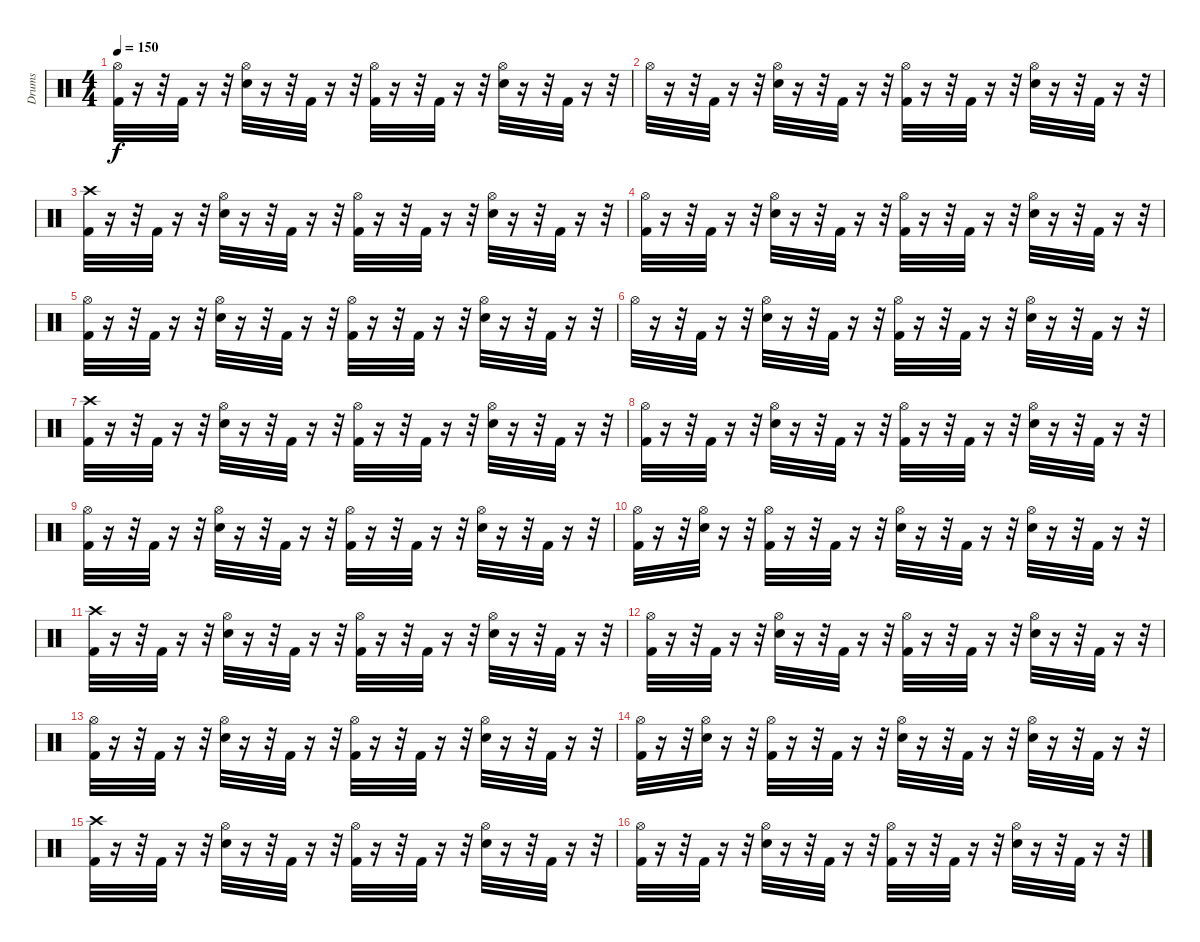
\track ("Drums" "Drums") {instrument percussion}
\staff {score}
\articulation defaults
\ts (4 4)
\tempo 150
\clef neutral
\ks c
("Hi-Hat (open)" "Kick (hit) 2").32{dy f} r.16 r.32 "Kick (hit) 2".32 r.16 r.32 ("Hi-Hat (open)" "Electric Snare (hit)").32 r.16 r.32 "Kick (hit) 2".32 r.16 r.32 ("Hi-Hat (open)" "Kick (hit) 2").32 r.16 r.32 "Kick (hit) 2".32 r.16 r.32 ("Hi-Hat (open)" "Electric Snare (hit)").32 r.16 r.32 "Kick (hit) 2".32 r.16 r.32 |
"Hi-Hat (open)".32 r.16 r.32 "Kick (hit) 2".32 r.16 r.32 ("Hi-Hat (open)" "Electric Snare (hit)").32 r.16 r.32 "Kick (hit) 2".32 r.16 r.32 ("Hi-Hat (open)" "Kick (hit) 2").32 r.16 r.32 "Kick (hit) 2".32 r.16 r.32 ("Hi-Hat (open)" "Electric Snare (hit)").32 r.16 r.32 "Kick (hit) 2".32 r.16 r.32 |
("Crash high (hit)" "Kick (hit) 2").32 r.16 r.32 "Kick (hit) 2".32 r.16 r.32 ("Hi-Hat (open)" "Electric Snare (hit)").32 r.16 r.32 "Kick (hit) 2".32 r.16 r.32 ("Hi-Hat (open)" "Kick (hit) 2").32 r.16 r.32 "Kick (hit) 2".32 r.16 r.32 ("Hi-Hat (open)" "Electric Snare (hit)").32 r.16 r.32 "Kick (hit) 2".32 r.16 r.32 |
("Hi-Hat (open)" "Kick (hit) 2").32 r.16 r.32 "Kick (hit) 2".32 r.16 r.32 ("Hi-Hat (open)" "Electric Snare (hit)").32 r.16 r.32 "Kick (hit) 2".32 r.16 r.32 ("Hi-Hat (open)" "Kick (hit) 2").32 r.16 r.32 "Kick (hit) 2".32 r.16 r.32 ("Hi-Hat (open)" "Electric Snare (hit)").32 r.16 r.32 "Kick (hit) 2".32 r.16 r.32 |
("Hi-Hat (open)" "Kick (hit) 2").32 r.16 r.32 "Kick (hit) 2".32 r.16 r.32 ("Hi-Hat (open)" "Electric Snare (hit)").32 r.16 r.32 "Kick (hit) 2".32 r.16 r.32 ("Hi-Hat (open)" "Kick (hit) 2").32 r.16 r.32 "Kick (hit) 2".32 r.16 r.32 ("Hi-Hat (open)" "Electric Snare (hit)").32 r.16 r.32 "Kick (hit) 2".32 r.16 r.32 |
"Hi-Hat (open)".32 r.16 r.32 "Kick (hit) 2".32 r.16 r.32 ("Hi-Hat (open)" "Electric Snare (hit)").32 r.16 r.32 "Kick (hit) 2".32 r.16 r.32 ("Hi-Hat (open)" "Kick (hit) 2").32 r.16 r.32 "Kick (hit) 2".32 r.16 r.32 ("Hi-Hat (open)" "Electric Snare (hit)").32 r.16 r.32 "Kick (hit) 2".32 r.16 r.32 |
("Crash high (hit)" "Kick (hit) 2").32 r.16 r.32 "Kick (hit) 2".32 r.16 r.32 ("Hi-Hat (open)" "Electric Snare (hit)").32 r.16 r.32 "Kick (hit) 2".32 r.16 r.32 ("Hi-Hat (open)" "Kick (hit) 2").32 r.16 r.32 "Kick (hit) 2".32 r.16 r.32 ("Hi-Hat (open)" "Electric Snare (hit)").32 r.16 r.32 "Kick (hit) 2".32 r.16 r.32 |
("Hi-Hat (open)" "Kick (hit) 2").32 r.16 r.32 "Kick (hit) 2".32 r.16 r.32 ("Hi-Hat (open)" "Electric Snare (hit)").32 r.16 r.32 "Kick (hit) 2".32 r.16 r.32 ("Hi-Hat (open)" "Kick (hit) 2").32 r.16 r.32 "Kick (hit) 2".32 r.16 r.32 ("Hi-Hat (open)" "Electric Snare (hit)").32 r.16 r.32 "Kick (hit) 2".32 r.16 r.32 |
("Hi-Hat (open)" "Kick (hit) 2").32 r.16 r.32 "Kick (hit) 2".32 r.16 r.32 ("Hi-Hat (open)" "Electric Snare (hit)").32 r.16 r.32 "Kick (hit) 2".32 r.16 r.32 ("Hi-Hat (open)" "Kick (hit) 2").32 r.16 r.32 "Kick (hit) 2".32 r.16 r.32 ("Hi-Hat (open)" "Electric Snare (hit)").32 r.16 r.32 "Kick (hit) 2".32 r.16 r.32 |
("Kick (hit) 2" "Hi-Hat (open)").32 r.16 r.32 ("Electric Snare (hit)" "Hi-Hat (open)").32 r.16 r.32 ("Kick (hit) 2" "Hi-Hat (open)").32 r.16 r.32 "Kick (hit) 2".32 r.16 r.32 ("Electric Snare (hit)" "Hi-Hat (open)").32 r.16 r.32 "Kick (hit) 2".32 r.16 r.32 ("Hi-Hat (open)" "Electric Snare (hit)").32 r.16 r.32 "Kick (hit) 2".32 r.16 r.32 |
("Crash high (hit)" "Kick (hit) 2").32 r.16 r.32 "Kick (hit) 2".32 r.16 r.32 ("Hi-Hat (open)" "Electric Snare (hit)").32 r.16 r.32 "Kick (hit) 2".32 r.16 r.32 ("Hi-Hat (open)" "Kick (hit) 2").32 r.16 r.32 "Kick (hit) 2".32 r.16 r.32 ("Hi-Hat (open)" "Electric Snare (hit)").32 r.16 r.32 "Kick (hit) 2".32 r.16 r.32 |
("Kick (hit) 2" "Hi-Hat (open)").32 r.16 r.32 "Kick (hit) 2".32 r.16 r.32 ("Hi-Hat (open)" "Electric Snare (hit)").32 r.16 r.32 "Kick (hit) 2".32 r.16 r.32 ("Hi-Hat (open)" "Kick (hit) 2").32 r.16 r.32 "Kick (hit) 2".32 r.16 r.32 ("Hi-Hat (open)" "Electric Snare (hit)").32 r.16 r.32 "Kick (hit) 2".32 r.16 r.32 |
("Hi-Hat (open)" "Kick (hit) 2").32 r.16 r.32 "Kick (hit) 2".32 r.16 r.32 ("Hi-Hat (open)" "Electric Snare (hit)").32 r.16 r.32 "Kick (hit) 2".32 r.16 r.32 ("Hi-Hat (open)" "Kick (hit) 2").32 r.16 r.32 "Kick (hit) 2".32 r.16 r.32 ("Hi-Hat (open)" "Electric Snare (hit)").32 r.16 r.32 "Kick (hit) 2".32 r.16 r.32 |
("Kick (hit) 2" "Hi-Hat (open)").32 r.16 r.32 ("Electric Snare (hit)" "Hi-Hat (open)").32 r.16 r.32 ("Kick (hit) 2" "Hi-Hat (open)").32 r.16 r.32 "Kick (hit) 2".32 r.16 r.32 ("Electric Snare (hit)" "Hi-Hat (open)").32 r.16 r.32 "Kick (hit) 2".32 r.16 r.32 ("Hi-Hat (open)" "Electric Snare (hit)").32 r.16 r.32 "Kick (hit) 2".32 r.16 r.32 |
("Crash high (hit)" "Kick (hit) 2").32 r.16 r.32 "Kick (hit) 2".32 r.16 r.32 ("Hi-Hat (open)" "Electric Snare (hit)").32 r.16 r.32 "Kick (hit) 2".32 r.16 r.32 ("Hi-Hat (open)" "Kick (hit) 2").32 r.16 r.32 "Kick (hit) 2".32 r.16 r.32 ("Hi-Hat (open)" "Electric Snare (hit)").32 r.16 r.32 "Kick (hit) 2".32 r.16 r.32 |
("Kick (hit) 2" "Hi-Hat (open)").32 r.16 r.32 "Kick (hit) 2".32 r.16 r.32 ("Hi-Hat (open)" "Electric Snare (hit)").32 r.16 r.32 "Kick (hit) 2".32 r.16 r.32 ("Hi-Hat (open)" "Kick (hit) 2").32 r.16 r.32 "Kick (hit) 2".32 r.16 r.32 ("Hi-Hat (open)" "Electric Snare (hit)").32 r.16 r.32 "Kick (hit) 2".32 r.16 r.32
